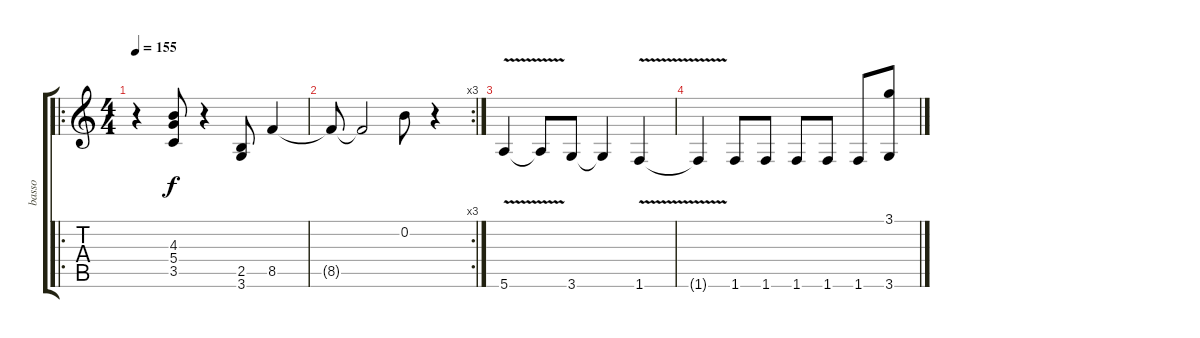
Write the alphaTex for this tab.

\track ("basso" "basso") {instrument electricbasspick}
\staff {score tabs}
\tuning (E4 B3 G3 D3 A2 E2) {hide}
\ro
\ts (4 4)
\tempo 155
\clef g2
\ks c
r.4{dy f} (4.3 5.4 3.5).8 r.4 (2.5 3.6{t}).8 8.5.4 |
\rc 3
8.5{t}.8 8.5{t}.2 0.2.8 r.4 |
5.6{v}.4 5.6{t}.8 3.6.8 3.6{t}.4 1.6{v}.4 |
1.6{t}.4 1.6.8 1.6.8 1.6.8 1.6.8 1.6.8 (3.1 3.6).8
